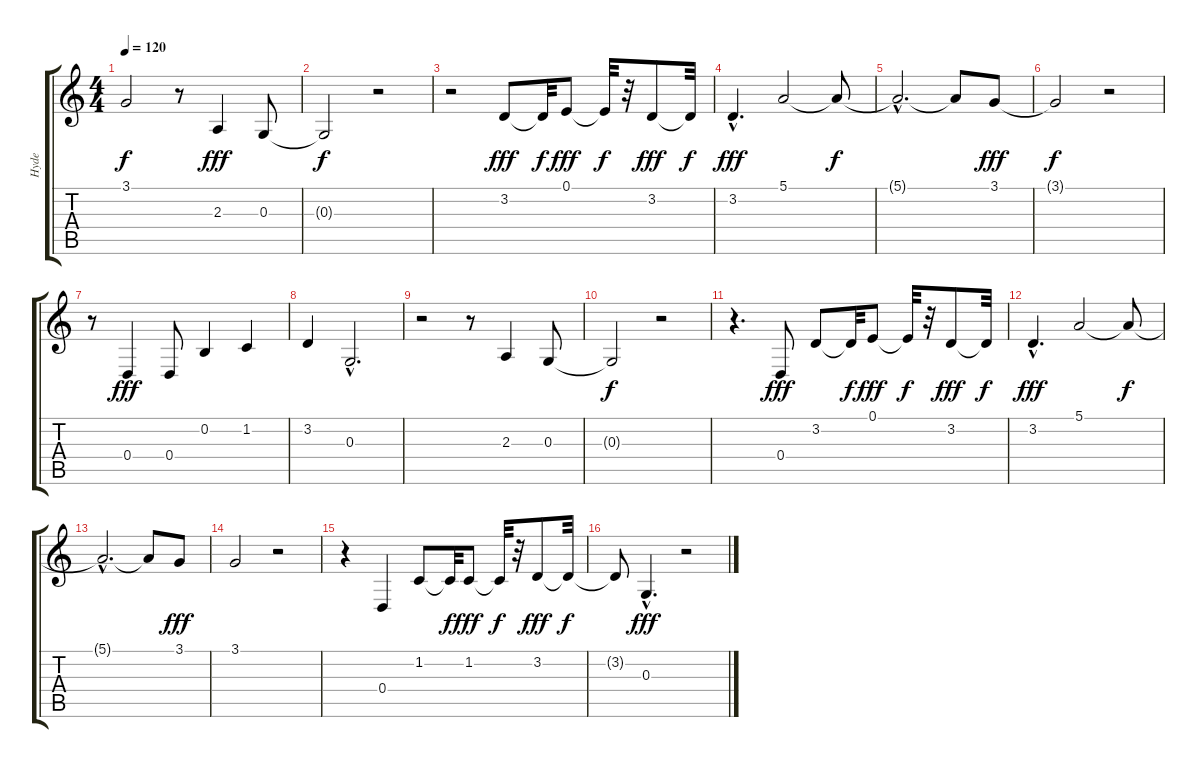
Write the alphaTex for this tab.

\track ("Hyde" "Hyde") {instrument violin}
\staff {score tabs}
\tuning (E4 B3 G3 D3 A2 E2) {hide}
\ts (4 4)
\tempo 120
\clef g2
\ks c
3.1{t}.2{dy f} r.8 2.3.4{dy fff} 0.3.8 |
0.3{t}.2{dy f} r.2 |
r.2 3.2.8{dy fff} 3.2{t}.32{dy f} 0.1.8{dy fff} 0.1{t}.32{dy f} r.32 3.2.8{dy fff} 3.2{t}.32{dy f} |
3.2{hac}.4{d dy fff} 5.1.2 5.1{t}.8{dy f} |
5.1{hac t}.2{d} 5.1{t}.8 3.1.8{dy fff} |
3.1{t}.2{dy f} r.2 |
r.8 0.4.4{dy fff} 0.4.8 0.2.4 1.2.4 |
3.2.4 0.3{hac}.2{d} |
r.2 r.8 2.3.4 0.3.8 |
0.3{t}.2{dy f} r.2 |
r.4{d} 0.4.8{dy fff} 3.2.8 3.2{t}.32{dy f} 0.1.8{dy fff} 0.1{t}.32{dy f} r.32 3.2.8{dy fff} 3.2{t}.32{dy f} |
3.2{hac}.4{d dy fff} 5.1.2 5.1{t}.8{dy f} |
5.1{hac t}.2{d} 5.1{t}.8 3.1.8{dy fff} |
3.1.2 r.2 |
r.4 0.4.4 1.2.8 1.2{t}.32{dy f} 1.2.8{dy fff} 1.2{t}.32{dy f} r.32 3.2.8{dy fff} 3.2{t}.32{dy f} |
3.2{t}.8 0.3{hac}.4{d dy fff} r.2
